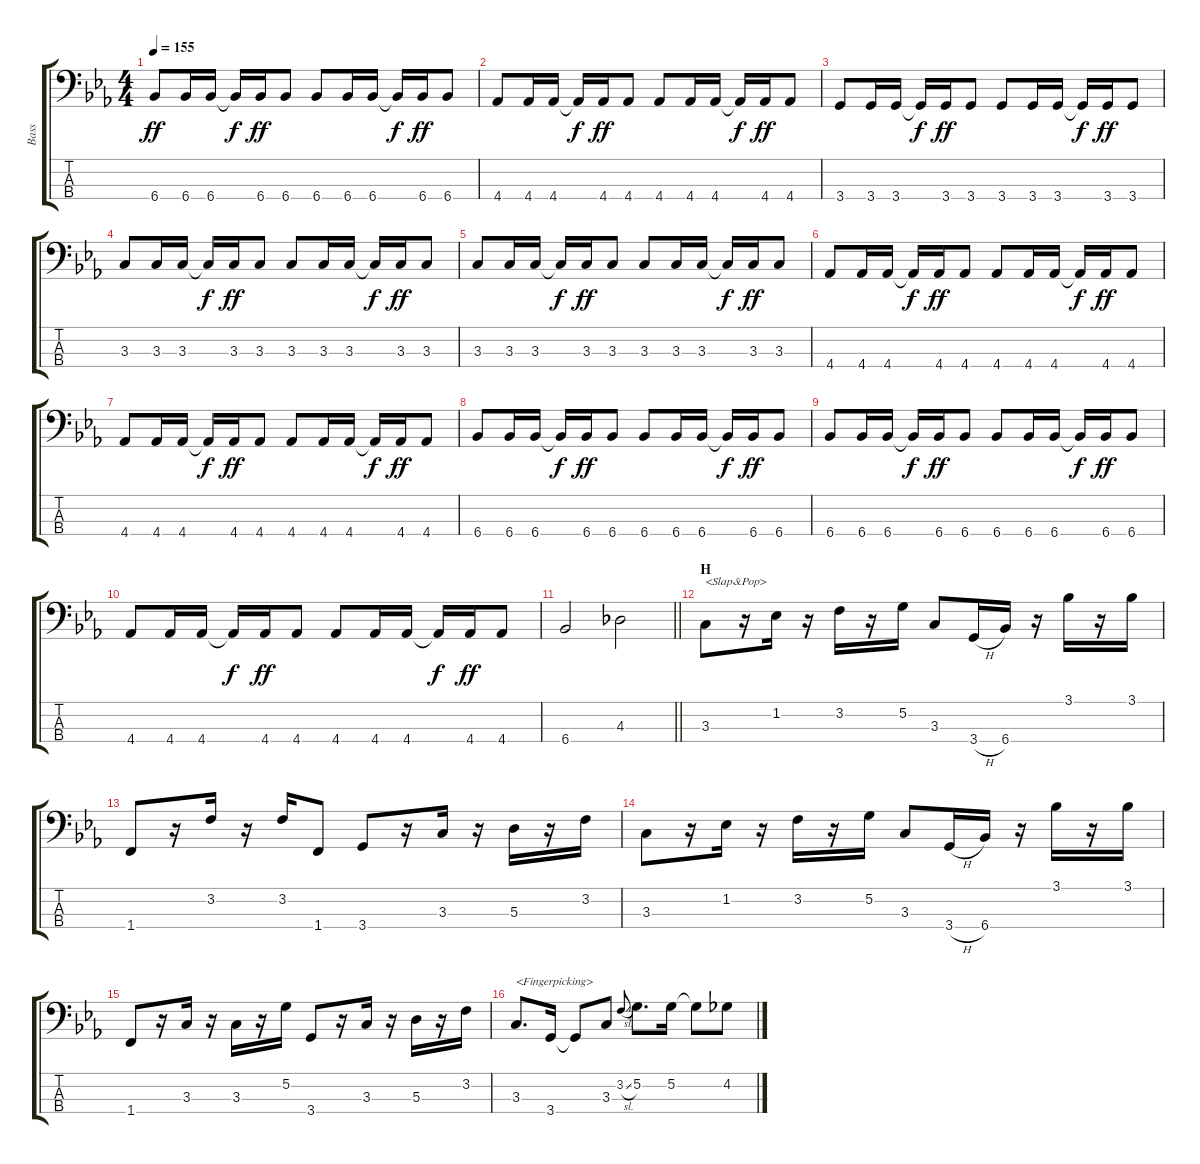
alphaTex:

\track ("Bass" "Bass") {instrument electricbassfinger}
\staff {score tabs}
\tuning (G2 D2 A1 E1) {hide}
\ts (4 4)
\tempo 155
\clef f4
\ks eb
6.4.8{dy ff} 6.4.16 6.4.16 6.4{t}.16{dy f} 6.4.16{dy ff} 6.4.8 6.4.8 6.4.16 6.4.16 6.4{t}.16{dy f} 6.4.16{dy ff} 6.4.8 |
4.4.8 4.4.16 4.4.16 4.4{t}.16{dy f} 4.4.16{dy ff} 4.4.8 4.4.8 4.4.16 4.4.16 4.4{t}.16{dy f} 4.4.16{dy ff} 4.4.8 |
3.4.8 3.4.16 3.4.16 3.4{t}.16{dy f} 3.4.16{dy ff} 3.4.8 3.4.8 3.4.16 3.4.16 3.4{t}.16{dy f} 3.4.16{dy ff} 3.4.8 |
3.3.8 3.3.16 3.3.16 3.3{t}.16{dy f} 3.3.16{dy ff} 3.3.8 3.3.8 3.3.16 3.3.16 3.3{t}.16{dy f} 3.3.16{dy ff} 3.3.8 |
3.3.8 3.3.16 3.3.16 3.3{t}.16{dy f} 3.3.16{dy ff} 3.3.8 3.3.8 3.3.16 3.3.16 3.3{t}.16{dy f} 3.3.16{dy ff} 3.3.8 |
4.4.8 4.4.16 4.4.16 4.4{t}.16{dy f} 4.4.16{dy ff} 4.4.8 4.4.8 4.4.16 4.4.16 4.4{t}.16{dy f} 4.4.16{dy ff} 4.4.8 |
4.4.8 4.4.16 4.4.16 4.4{t}.16{dy f} 4.4.16{dy ff} 4.4.8 4.4.8 4.4.16 4.4.16 4.4{t}.16{dy f} 4.4.16{dy ff} 4.4.8 |
6.4.8 6.4.16 6.4.16 6.4{t}.16{dy f} 6.4.16{dy ff} 6.4.8 6.4.8 6.4.16 6.4.16 6.4{t}.16{dy f} 6.4.16{dy ff} 6.4.8 |
6.4.8 6.4.16 6.4.16 6.4{t}.16{dy f} 6.4.16{dy ff} 6.4.8 6.4.8 6.4.16 6.4.16 6.4{t}.16{dy f} 6.4.16{dy ff} 6.4.8 |
4.4.8 4.4.16 4.4.16 4.4{t}.16{dy f} 4.4.16{dy ff} 4.4.8 4.4.8 4.4.16 4.4.16 4.4{t}.16{dy f} 4.4.16{dy ff} 4.4.8 |
\barLineRight lightlight
6.4.2 4.3.2 |
\section ("" "H")
3.3.8{txt "<Slap&Pop>" instrument slapbass1} r.16 1.2.16 r.16 3.2.16 r.16 5.2.16 3.3.8 3.4{h}.16 6.4.16 r.16 3.1.16 r.16 3.1.16 |
1.4.8 r.16 3.2.16 r.16 3.2.16 1.4.8 3.4.8 r.16 3.3.16 r.16 5.3.16 r.16 3.2.16 |
3.3.8 r.16 1.2.16 r.16 3.2.16 r.16 5.2.16 3.3.8 3.4{h}.16 6.4.16 r.16 3.1.16 r.16 3.1.16 |
1.4.8 r.16 3.3.16 r.16 3.3.16 r.16 5.2.16 3.4.8 r.16 3.3.16 r.16 5.3.16 r.16 3.2.16 |
3.3.8{d txt "<Fingerpicking>" instrument electricbassfinger} 3.4.16 3.4{t}.8 3.3.8 3.2{sl}.8{gr onbeat} 5.2.8{d} 5.2.16 5.2{t}.8 4.2.8
